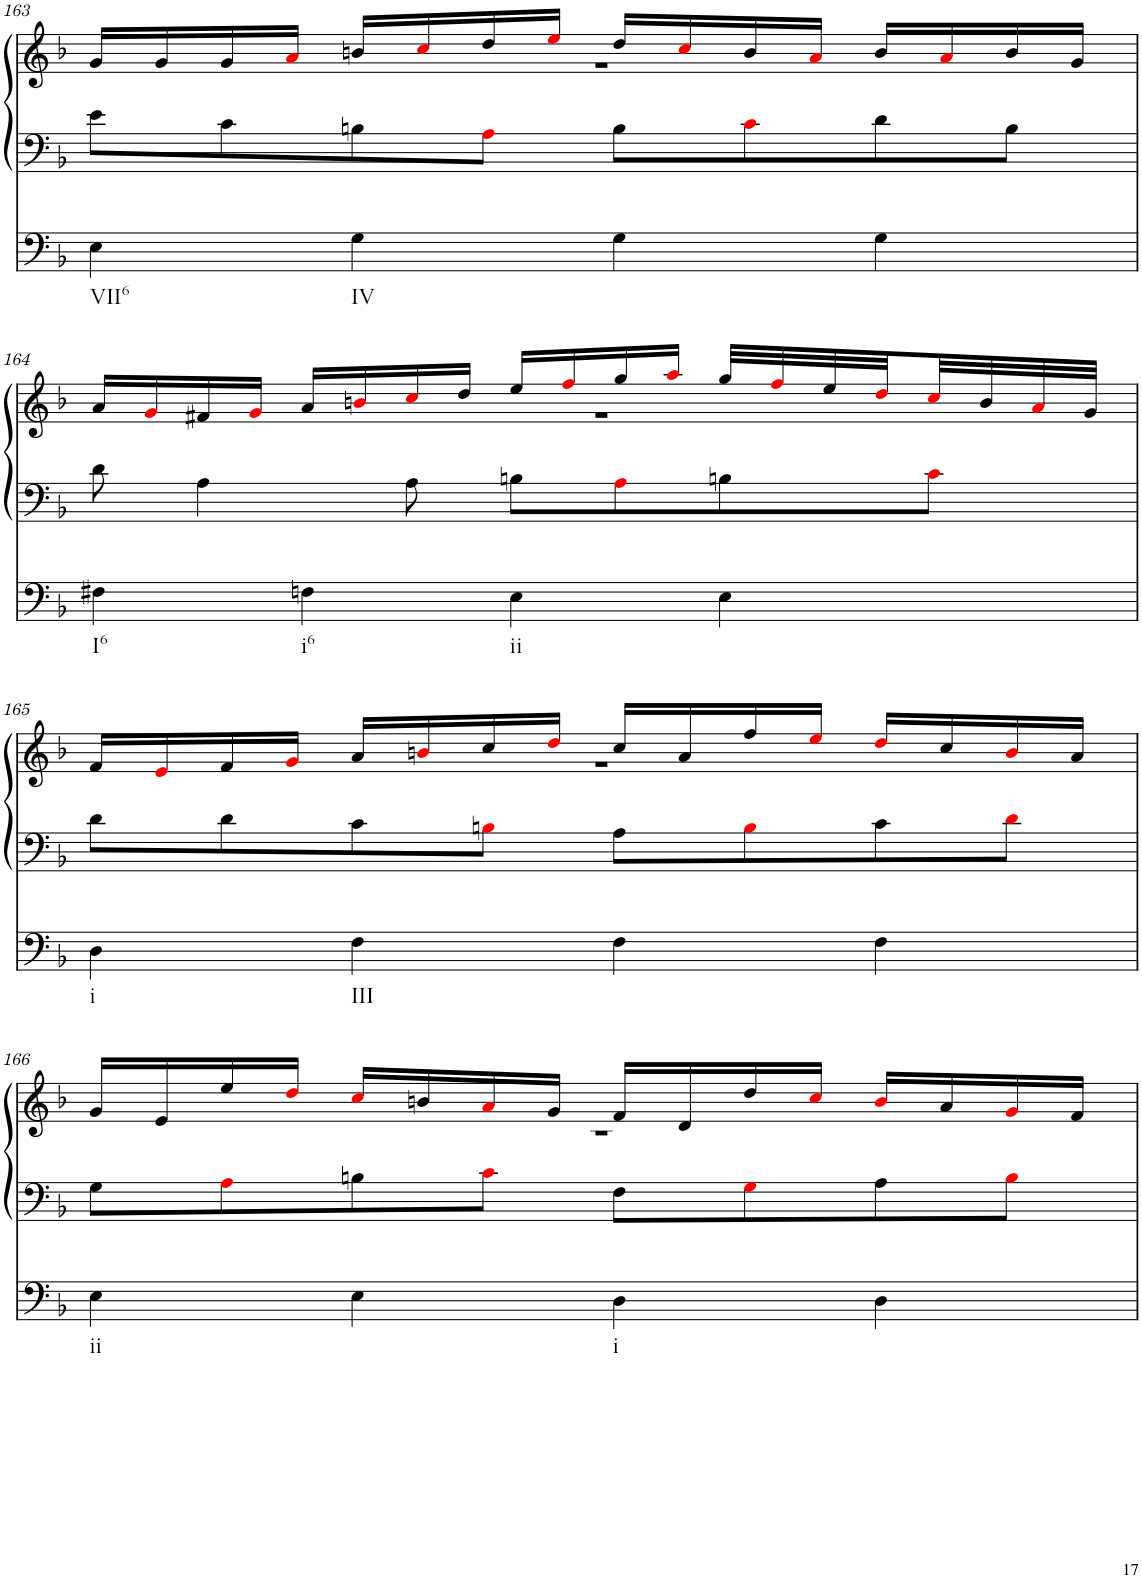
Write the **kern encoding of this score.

**kern	**kern	**kern
*part2	*part1	*part1
*staff3	*staff2	*staff1
*I"Pedal	*I"linke Hand	*
!!LO:PB:g=z
*clefF4	*clefF4	*clefG2
*k[b-]	*k[b-]	*k[b-]
*M4/4	*M4/4	*M4/4
=163	=163	=163
*	*	*^
!LO:TX:b:t=VII6	!	!	!
4E\	8e\L	16g/LL	1r
.	.	16g/	.
.	8c\	16g/	.
.	.	16ai/JJ	.
!LO:TX:b:t=IV	!	!	!
4G\	8Bn\	16bn/LL	.
.	.	16cci/	.
.	8Ai\J	16dd/	.
.	.	16eei/JJ	.
4G\	8B\L	16dd/LL	.
.	.	16cci/	.
.	8ci\	16b/	.
.	.	16ai/JJ	.
4G\	8d\	16b/LL	.
.	.	16ai/	.
.	8B\J	16b/	.
.	.	16g/JJ	.
!!LO:LB:g=z	!!
=164	=164	=164	=164
!LO:TX:b:t=I6	!	!	!
4F#X\	8d\	16a/LL	1r
.	.	16gi/	.
.	4A\	16f#X/	.
.	.	16gi/JJ	.
!LO:TX:b:t=i6	!	!	!
4Fn\	.	16a/LL	.
.	.	16bni/	.
.	8A\	16cci/	.
.	.	16dd/JJ	.
!LO:TX:b:t=ii	!	!	!
4E\	8Bn\L	16ee/LL	.
.	.	16ffi/	.
.	8Ai\	16gg/	.
.	.	16aai/JJ	.
4E\	8Bn\	32gg/LLL	.
.	.	32ffi/	.
.	.	32ee/	.
.	.	32ddi/	.
.	8ci\J	32cci/	.
.	.	32b/	.
.	.	32ai/	.
.	.	32g/JJJ	.
!!LO:LB:g=z	!!
=165	=165	=165	=165
!LO:TX:b:t=i	!	!	!
4D\	8d\L	16f/LL	1r
.	.	16ei/	.
.	8d\	16f/	.
.	.	16gi/JJ	.
!LO:TX:b:t=III	!	!	!
4F\	8c\	16a/LL	.
.	.	16bni/	.
.	8Bni\J	16cc/	.
.	.	16ddi/JJ	.
4F\	8A\L	16cc/LL	.
.	.	16a/	.
.	8Bi\	16ff/	.
.	.	16eei/JJ	.
4F\	8c\	16ddi/LL	.
.	.	16cc/	.
.	8di\J	16bi/	.
.	.	16a/JJ	.
!!LO:LB:g=z	!!
=166	=166	=166	=166
!LO:TX:b:t=ii	!	!	!
4E\	8G\L	16g/LL	1r
.	.	16e/	.
.	8Ai\	16ee/	.
.	.	16ddi/JJ	.
4E\	8Bn\	16cci/LL	.
.	.	16bn/	.
.	8ci\J	16ai/	.
.	.	16g/JJ	.
!LO:TX:b:t=i	!	!	!
4D\	8F\L	16f/LL	.
.	.	16d/	.
.	8Gi\	16dd/	.
.	.	16cci/JJ	.
4D\	8A\	16bi/LL	.
.	.	16a/	.
.	8Bi\J	16gi/	.
.	.	16f/JJ	.
*	*	*v	*v
=	=	=
*-	*-	*-
